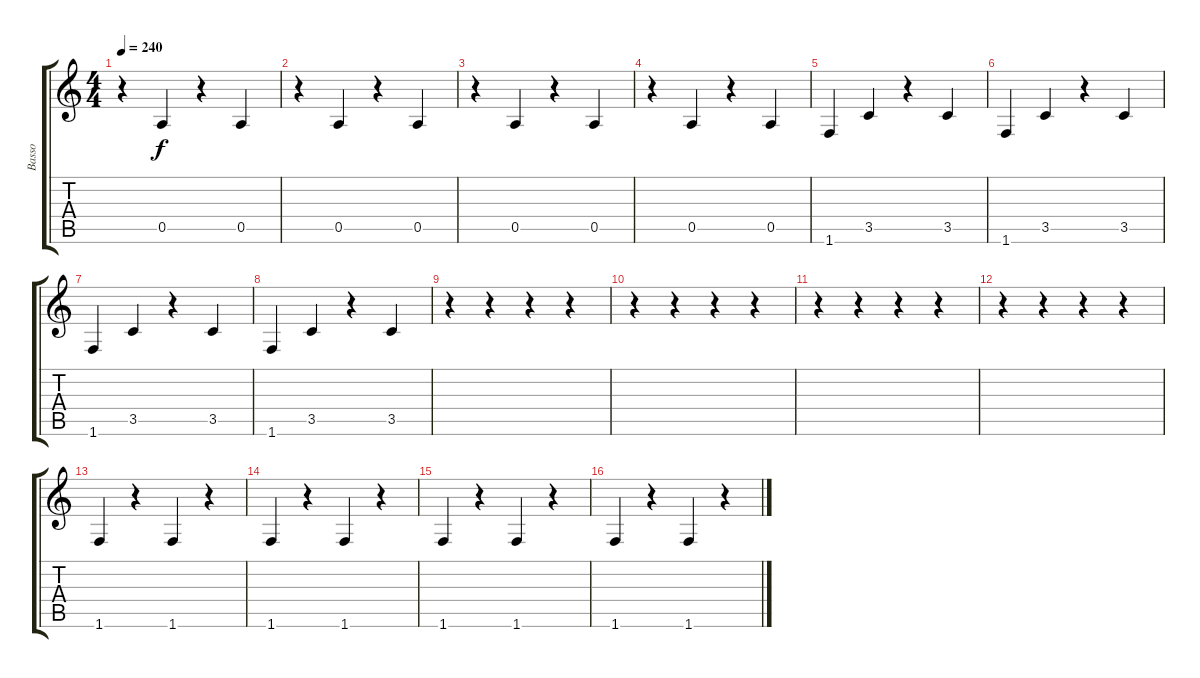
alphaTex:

\track ("Basso" "Basso") {instrument fretlessbass}
\staff {score tabs}
\tuning (E4 B3 G3 D3 A2 E2) {hide}
\ts (4 4)
\tempo 240
\clef g2
\ks c
r.4{dy f} 0.5.4 r.4 0.5.4 |
r.4 0.5.4 r.4 0.5.4 |
r.4 0.5.4 r.4 0.5.4 |
r.4 0.5.4 r.4 0.5.4 |
1.6.4 3.5.4 r.4 3.5.4 |
1.6.4 3.5.4 r.4 3.5.4 |
1.6.4 3.5.4 r.4 3.5.4 |
1.6.4 3.5.4 r.4 3.5.4 |
r.4 r.4 r.4 r.4 |
r.4 r.4 r.4 r.4 |
r.4 r.4 r.4 r.4 |
r.4 r.4 r.4 r.4 |
1.6.4 r.4 1.6.4 r.4 |
1.6.4 r.4 1.6.4 r.4 |
1.6.4 r.4 1.6.4 r.4 |
1.6.4 r.4 1.6.4 r.4
